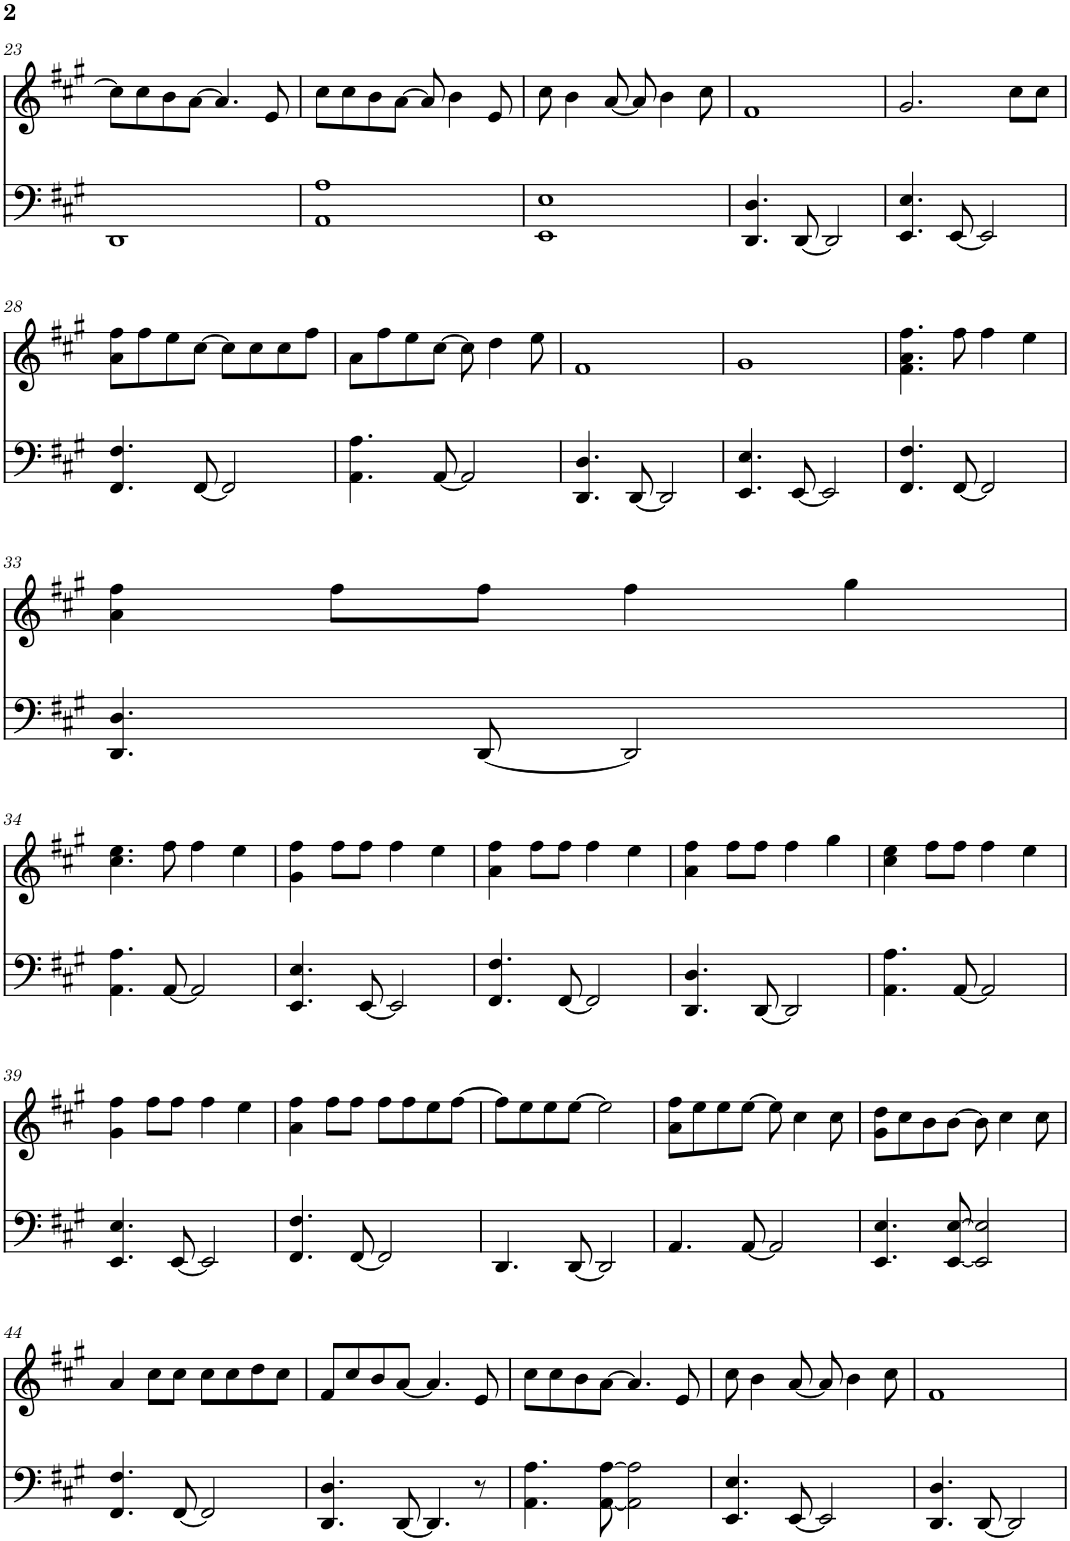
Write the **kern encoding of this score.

**kern	**kern
*part2	*part1
*staff2	*staff1
*I"Piano	*I"Piano
*I'Pno	*I'Pno
!!LO:PB:g=z
*clefF4	*clefG2
*k[f#c#g#]	*k[f#c#g#]
*M4/4	*M4/4
=23	=23
1DD	8cc#\L]
.	8cc#\
.	8b\
.	[8a\J
.	4.a/]
.	8e/
=24	=24
1AA 1A	8cc#\L
.	8cc#\
.	8b\
.	[8a\J
.	8a/]
.	4b\
.	8e/
=25	=25
1EE 1E	8cc#\
.	4b\
.	[8a/
.	8a/]
.	4b\
.	8cc#\
=26	=26
4.DD/ 4.D/	1f#
[8DD/	.
2DD/]	.
=27	=27
4.EE/ 4.E/	2.g#/
[8EE/	.
2EE/]	.
.	8cc#\L
.	8cc#\J
!!LO:LB:g=z
=28	=28
4.FF#/ 4.F#/	8a\ 8ff#\L
.	8ff#\
.	8ee\
[8FF#/	[8cc#\J
2FF#/]	8cc#\L]
.	8cc#\
.	8cc#\
.	8ff#\J
=29	=29
4.AA\ 4.A\	8a\L
.	8ff#\
.	8ee\
[8AA/	[8cc#\J
2AA/]	8cc#\]
.	4dd\
.	8ee\
=30	=30
4.DD/ 4.D/	1f#
[8DD/	.
2DD/]	.
=31	=31
4.EE/ 4.E/	1g#
[8EE/	.
2EE/]	.
=32	=32
4.FF#/ 4.F#/	4.f#\ 4.a\ 4.ff#\
[8FF#/	8ff#\
2FF#/]	4ff#\
.	4ee\
!!LO:LB:g=z
=33	=33
4.DD/ 4.D/	4a\ 4ff#\
.	8ff#\L
[8DD/	8ff#\J
2DD/]	4ff#\
.	4gg#\
!!LO:LB:g=z
=34	=34
4.AA\ 4.A\	4.cc#\ 4.ee\
[8AA/	8ff#\
2AA/]	4ff#\
.	4ee\
=35	=35
4.EE/ 4.E/	4g#\ 4ff#\
.	8ff#\L
[8EE/	8ff#\J
2EE/]	4ff#\
.	4ee\
=36	=36
4.FF#/ 4.F#/	4a\ 4ff#\
.	8ff#\L
[8FF#/	8ff#\J
2FF#/]	4ff#\
.	4ee\
=37	=37
4.DD/ 4.D/	4a\ 4ff#\
.	8ff#\L
[8DD/	8ff#\J
2DD/]	4ff#\
.	4gg#\
=38	=38
4.AA\ 4.A\	4cc#\ 4ee\
.	8ff#\L
[8AA/	8ff#\J
2AA/]	4ff#\
.	4ee\
!!LO:LB:g=z
=39	=39
4.EE/ 4.E/	4g#\ 4ff#\
.	8ff#\L
[8EE/	8ff#\J
2EE/]	4ff#\
.	4ee\
=40	=40
4.FF#/ 4.F#/	4a\ 4ff#\
.	8ff#\L
[8FF#/	8ff#\J
2FF#/]	8ff#\L
.	8ff#\
.	8ee\
.	[8ff#\J
=41	=41
4.DD/	8ff#\L]
.	8ee\
.	8ee\
[8DD/	[8ee\J
2DD/]	2ee\]
=42	=42
4.AA/	8a\ 8ff#\L
.	8ee\
.	8ee\
[8AA/	[8ee\J
2AA/]	8ee\]
.	4cc#\
.	8cc#\
=43	=43
4.EE/ 4.E/	8g#\ 8dd\L
.	8cc#\
.	8b\
[8EE/ [8E/	[8b\J
2EE/] 2E/]	8b\]
.	4cc#\
.	8cc#\
!!LO:LB:g=z
=44	=44
4.FF#/ 4.F#/	4a/
.	8cc#\L
[8FF#/	8cc#\J
2FF#/]	8cc#\L
.	8cc#\
.	8dd\
.	8cc#\J
=45	=45
4.DD/ 4.D/	8f#/L
.	8cc#/
.	8b/
[8DD/	[8a/J
4.DD/]	4.a/]
8r	8e/
=46	=46
4.AA\ 4.A\	8cc#\L
.	8cc#\
.	8b\
[8AA\ [8A\	[8a\J
2AA\] 2A\]	4.a/]
.	8e/
=47	=47
4.EE/ 4.E/	8cc#\
.	4b\
[8EE/	[8a/
2EE/]	8a/]
.	4b\
.	8cc#\
=48	=48
4.DD/ 4.D/	1f#
[8DD/	.
2DD/]	.
=	=
*-	*-
